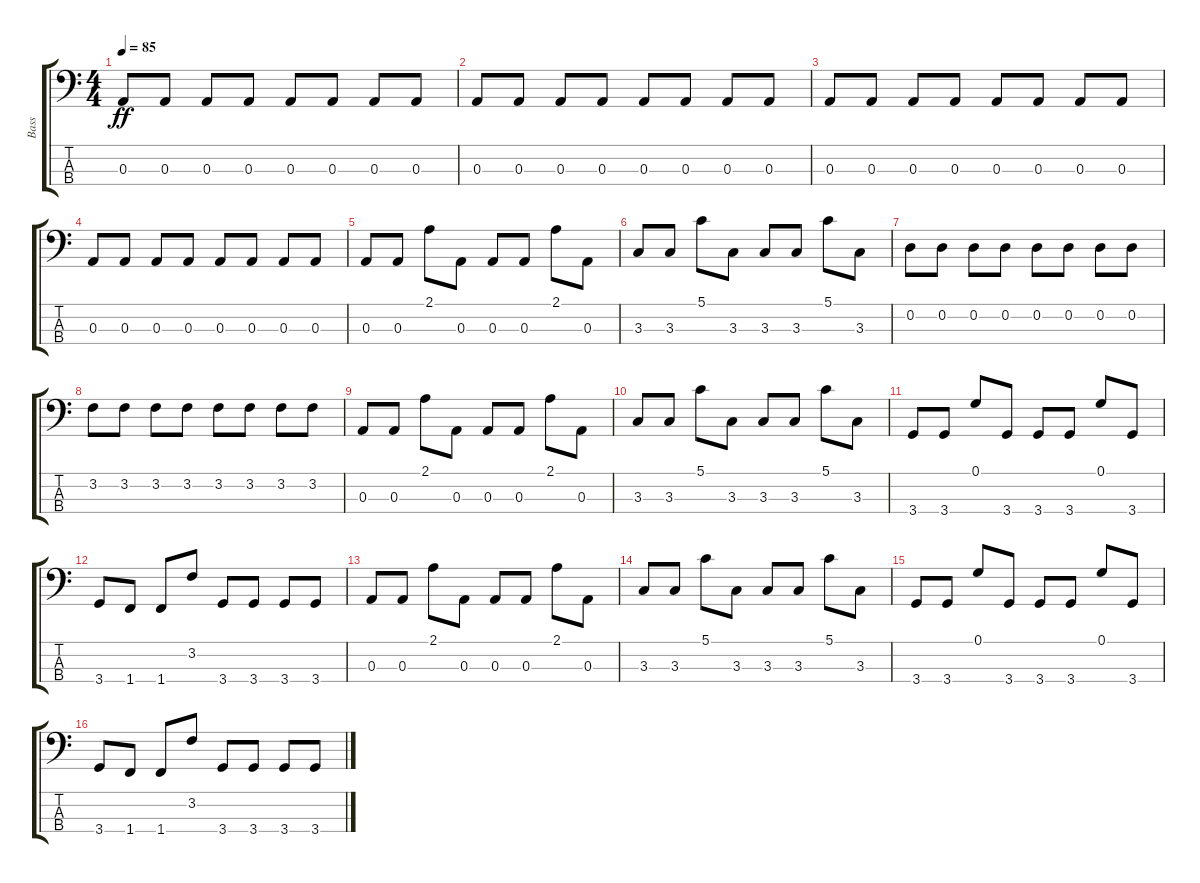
\track ("Bass" "Bass") {instrument electricbassfinger}
\staff {score tabs}
\tuning (G2 D2 A1 E1) {hide}
\ts (4 4)
\tempo 85
\clef f4
\ks c
0.3.8{dy ff} 0.3.8 0.3.8 0.3.8 0.3.8 0.3.8 0.3.8 0.3.8 |
0.3.8 0.3.8 0.3.8 0.3.8 0.3.8 0.3.8 0.3.8 0.3.8 |
0.3.8 0.3.8 0.3.8 0.3.8 0.3.8 0.3.8 0.3.8 0.3.8 |
0.3.8 0.3.8 0.3.8 0.3.8 0.3.8 0.3.8 0.3.8 0.3.8 |
0.3.8 0.3.8 2.1.8 0.3.8 0.3.8 0.3.8 2.1.8 0.3.8 |
3.3.8 3.3.8 5.1.8 3.3.8 3.3.8 3.3.8 5.1.8 3.3.8 |
0.2.8 0.2.8 0.2.8 0.2.8 0.2.8 0.2.8 0.2.8 0.2.8 |
3.2.8 3.2.8 3.2.8 3.2.8 3.2.8 3.2.8 3.2.8 3.2.8 |
0.3.8 0.3.8 2.1.8 0.3.8 0.3.8 0.3.8 2.1.8 0.3.8 |
3.3.8 3.3.8 5.1.8 3.3.8 3.3.8 3.3.8 5.1.8 3.3.8 |
3.4.8 3.4.8 0.1.8 3.4.8 3.4.8 3.4.8 0.1.8 3.4.8 |
3.4.8 1.4.8 1.4.8 3.2.8 3.4.8 3.4.8 3.4.8 3.4.8 |
0.3.8 0.3.8 2.1.8 0.3.8 0.3.8 0.3.8 2.1.8 0.3.8 |
3.3.8 3.3.8 5.1.8 3.3.8 3.3.8 3.3.8 5.1.8 3.3.8 |
3.4.8 3.4.8 0.1.8 3.4.8 3.4.8 3.4.8 0.1.8 3.4.8 |
3.4.8 1.4.8 1.4.8 3.2.8 3.4.8 3.4.8 3.4.8 3.4.8
